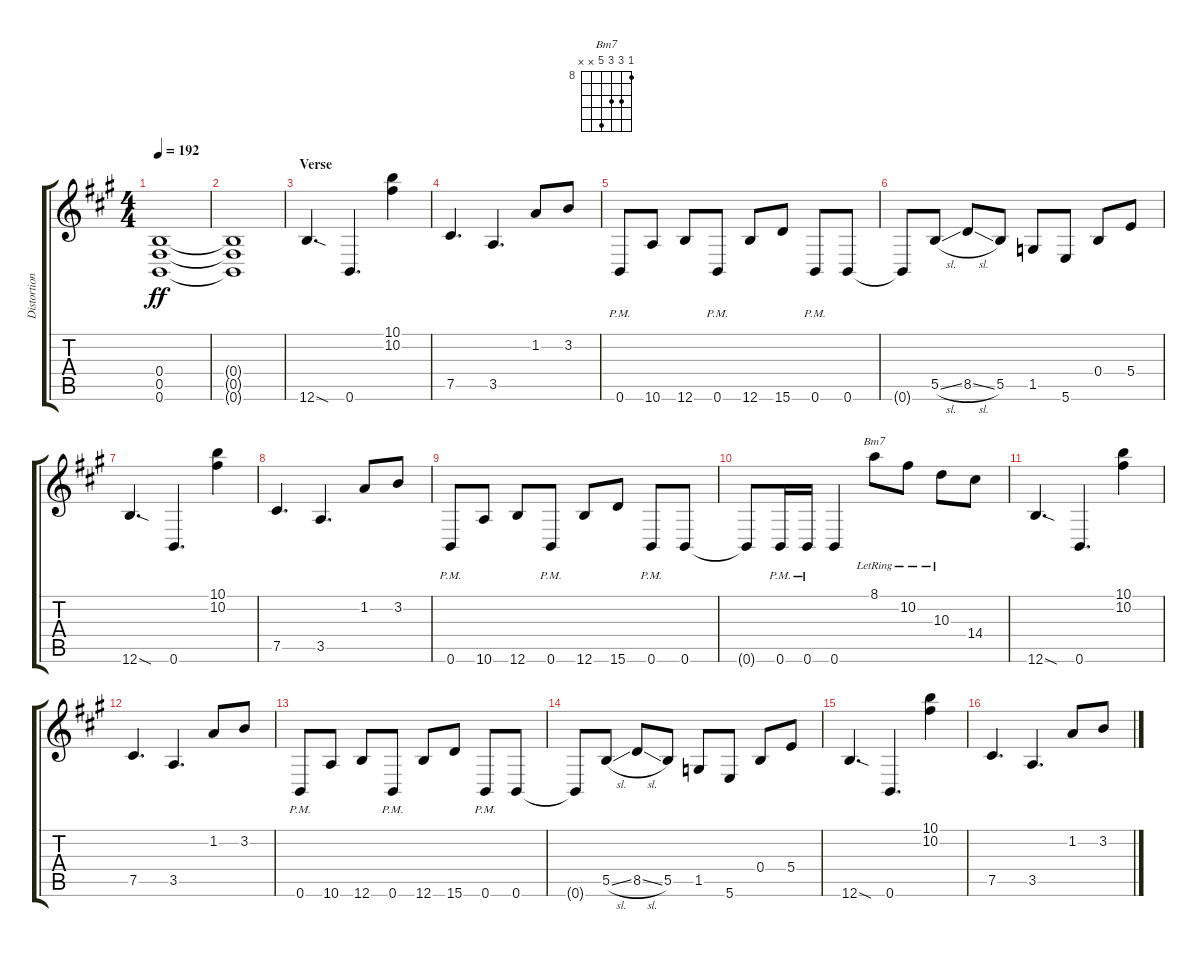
\track ("Distortion Guitar 1" "Distortion") {instrument distortionguitar}
\staff {score tabs}
\tuning (Db4 Ab3 E3 B2 Gb2 B1) {hide}
\chord ("Bm7" 8 10 10 12 x x) {firstfret 8}
\ts (4 4)
\tempo 192
\clef g2
\ks a
(0.4 0.5 0.6).1{dy ff} |
(0.4{t} 0.5{t} 0.6{t}).1 |
\section ("" "Verse")
12.6{sod}.4{d} 0.6.4{d} (10.1 10.2).4 |
7.5.4{d} 3.5.4{d} 1.2.8 3.2.8 |
0.6{pm}.8 10.6.8 12.6.8 0.6{pm}.8 12.6.8 15.6.8 0.6{pm}.8 0.6.8 |
0.6{t}.8 5.5{sl}.8 8.5{sl}.8 5.5.8 1.5.8 5.6.8 0.4.8 5.4.8 |
12.6{sod}.4{d} 0.6.4{d} (10.1 10.2).4 |
7.5.4{d} 3.5.4{d} 1.2.8 3.2.8 |
0.6{pm}.8 10.6.8 12.6.8 0.6{pm}.8 12.6.8 15.6.8 0.6{pm}.8 0.6.8 |
0.6{t}.8 0.6{pm}.16 0.6{pm}.16 0.6.4 8.1{lr}.8{ch "Bm7"} 10.2{lr}.8 10.3{lr}.8 14.4.8 |
12.6{sod}.4{d} 0.6.4{d} (10.1 10.2).4 |
7.5.4{d} 3.5.4{d} 1.2.8 3.2.8 |
0.6{pm}.8 10.6.8 12.6.8 0.6{pm}.8 12.6.8 15.6.8 0.6{pm}.8 0.6.8 |
0.6{t}.8 5.5{sl}.8 8.5{sl}.8 5.5.8 1.5.8 5.6.8 0.4.8 5.4.8 |
12.6{sod}.4{d} 0.6.4{d} (10.1 10.2).4 |
7.5.4{d} 3.5.4{d} 1.2.8 3.2.8
